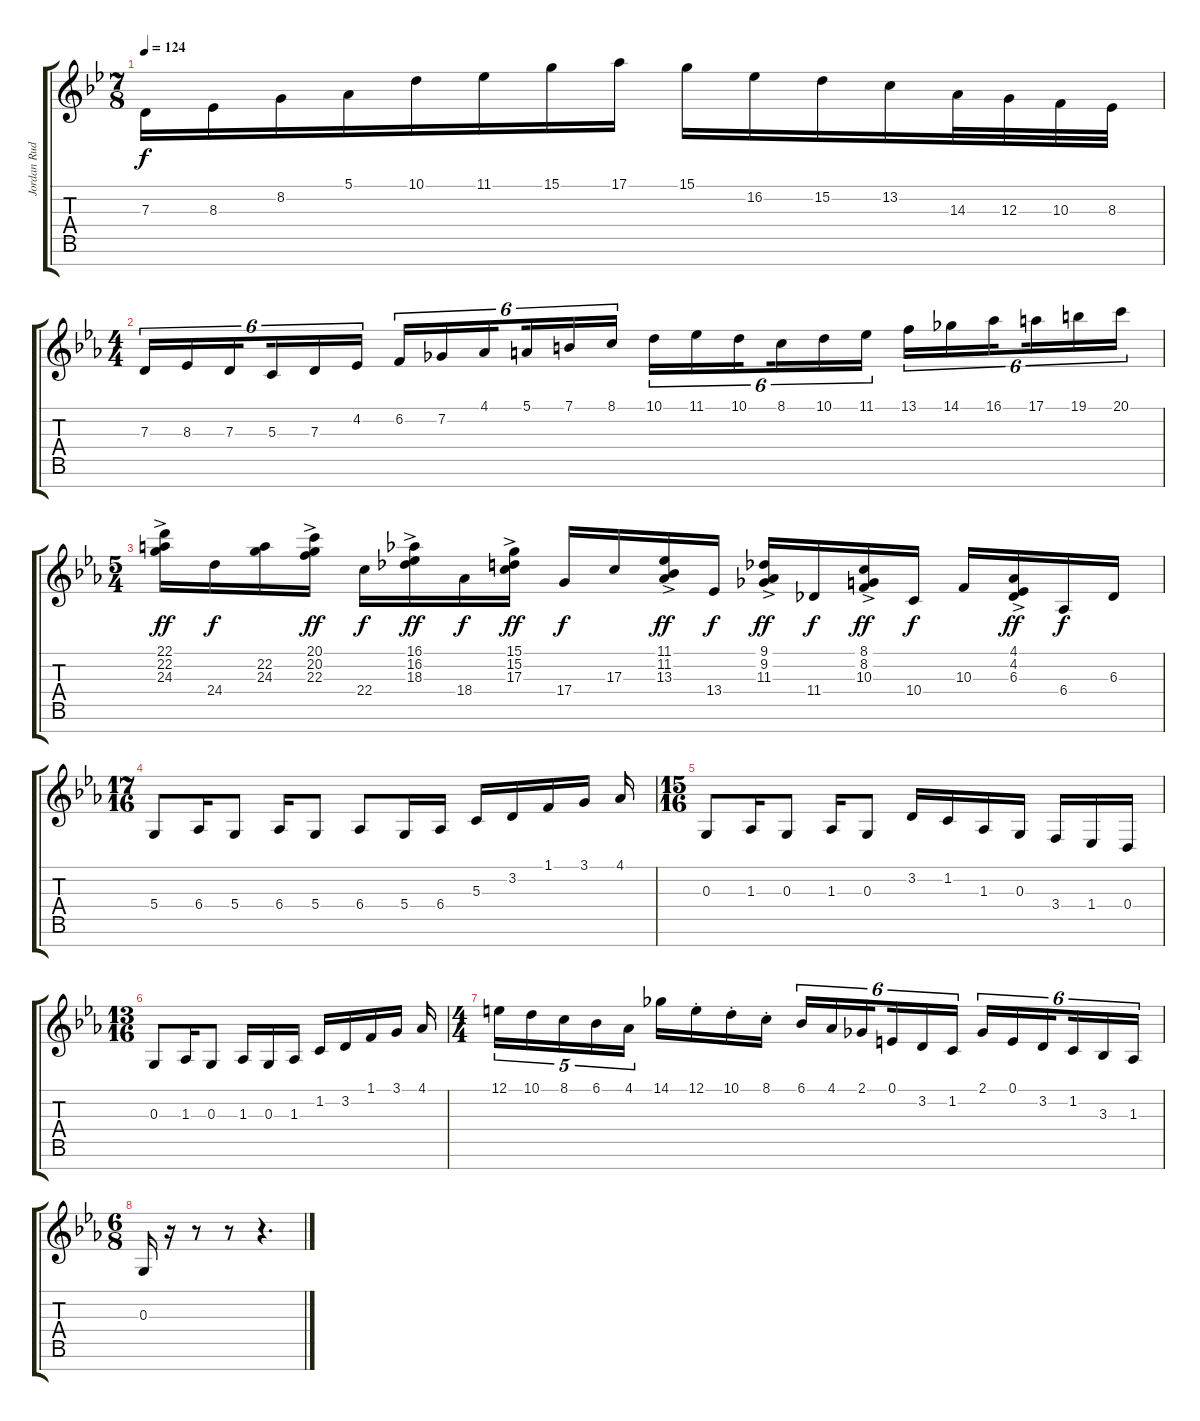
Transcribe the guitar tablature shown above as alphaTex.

\track ("Jordan Rudess" "Jordan Rud") {instrument stringensemble1}
\staff {score tabs}
\tuning (E4 B3 G3 D3 A2 E2 B1) {hide}
\ts (7 8)
\tempo 124
\clef g2
\ks bb
7.3.16{dy f} 8.3.16 8.2.16 5.1.16 10.1.16 11.1.16 15.1.16 17.1.16 15.1.16 16.2.16 15.2.16 13.2.16 14.3.32 12.3.32 10.3.32 8.3.32 |
\ts (4 4)
\ks eb
7.3.16{tu (6 4)} 8.3.16{tu (6 4)} 7.3.16{tu (6 4) beam splitsecondary} 5.3.16{tu (6 4)} 7.3.16{tu (6 4)} 4.2.16{tu (6 4)} 6.2.16{tu (6 4)} 7.2.16{tu (6 4)} 4.1.16{tu (6 4) beam splitsecondary} 5.1.16{tu (6 4)} 7.1.16{tu (6 4)} 8.1.16{tu (6 4)} 10.1.16{tu (6 4)} 11.1.16{tu (6 4)} 10.1.16{tu (6 4) beam splitsecondary} 8.1.16{tu (6 4)} 10.1.16{tu (6 4)} 11.1.16{tu (6 4)} 13.1.16{tu (6 4)} 14.1.16{tu (6 4)} 16.1.16{tu (6 4) beam splitsecondary} 17.1.16{tu (6 4)} 19.1.16{tu (6 4)} 20.1.16{tu (6 4)} |
\ts (5 4)
(22.1{ac} 22.2{ac} 24.3{ac}).16{dy ff volume 13 instrument acousticgrandpiano} 24.4.16{dy f} (22.2 24.3).16 (20.1{ac} 20.2{ac} 22.3{ac}).16{dy ff} 22.4.16{dy f} (16.1{ac} 16.2{ac} 18.3{ac}).16{dy ff} 18.4.16{dy f} (15.1{ac} 15.2{ac} 17.3{ac}).16{dy ff} 17.4.16{dy f} 17.3.16 (11.1{ac} 11.2{ac} 13.3{ac}).16{dy ff} 13.4.16{dy f} (9.1{ac} 9.2{ac} 11.3{ac}).16{dy ff} 11.4.16{dy f} (8.1{ac} 8.2{ac} 10.3{ac}).16{dy ff} 10.4.16{dy f} 10.3.16 (4.1{ac} 4.2{ac} 6.3{ac}).16{dy ff} 6.4.16{dy f} 6.3.16 |
\ts (17 16)
5.4.8{volume 12 instrument fx1rain} 6.4.16 5.4.8 6.4.16 5.4.8 6.4.8 5.4.16 6.4.16 5.3.16 3.2.16 1.1.16 3.1.16 4.1.16 |
\ts (15 16)
0.3.8 1.3.16 0.3.8 1.3.16 0.3.8 3.2.16 1.2.16 1.3.16 0.3.16 3.4.16 1.4.16 0.4.16 |
\ts (13 16)
0.3.8 1.3.16 0.3.8 1.3.16 0.3.16 1.3.16 1.2.16 3.2.16 1.1.16 3.1.16 4.1.16 |
\ts (4 4)
12.1.16{tu (5 4)} 10.1.16{tu (5 4)} 8.1.16{tu (5 4)} 6.1.16{tu (5 4)} 4.1.16{tu (5 4)} 14.1.16 12.1{st}.16 10.1{st}.16 8.1{st}.16 6.1.16{tu (6 4)} 4.1.16{tu (6 4)} 2.1.16{tu (6 4) beam splitsecondary} 0.1.16{tu (6 4)} 3.2.16{tu (6 4)} 1.2.16{tu (6 4)} 2.1.16{tu (6 4)} 0.1.16{tu (6 4)} 3.2.16{tu (6 4) beam splitsecondary} 1.2.16{tu (6 4)} 3.3.16{tu (6 4)} 1.3.16{tu (6 4)} |
\ts (6 8)
0.3.16 r.16 r.8 r.8 r.4{d}
